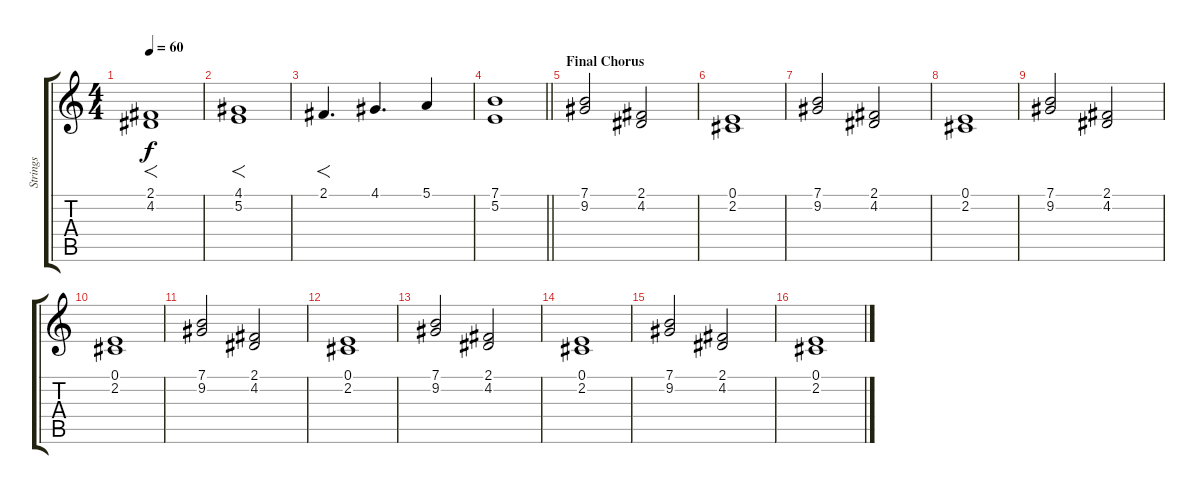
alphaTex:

\track ("Strings" "Strings") {instrument stringensemble1}
\staff {score tabs}
\tuning (E4 B3 G3 D3 A2 E2) {hide}
\ts (4 4)
\tempo 60
\clef g2
\ks c
(2.1 4.2).1{f dy f} |
(4.1 5.2).1{f} |
2.1.4{f d} 4.1.4{d} 5.1.4 |
\barLineRight lightlight
(7.1 5.2).1 |
\section ("" "Final Chorus")
(7.1 9.2).2 (2.1 4.2).2 |
(0.1 2.2).1 |
(7.1 9.2).2 (2.1 4.2).2 |
(0.1 2.2).1 |
(7.1 9.2).2 (2.1 4.2).2 |
(0.1 2.2).1 |
(7.1 9.2).2 (2.1 4.2).2 |
(0.1 2.2).1 |
(7.1 9.2).2 (2.1 4.2).2 |
(0.1 2.2).1 |
(7.1 9.2).2 (2.1 4.2).2 |
(0.1 2.2).1
